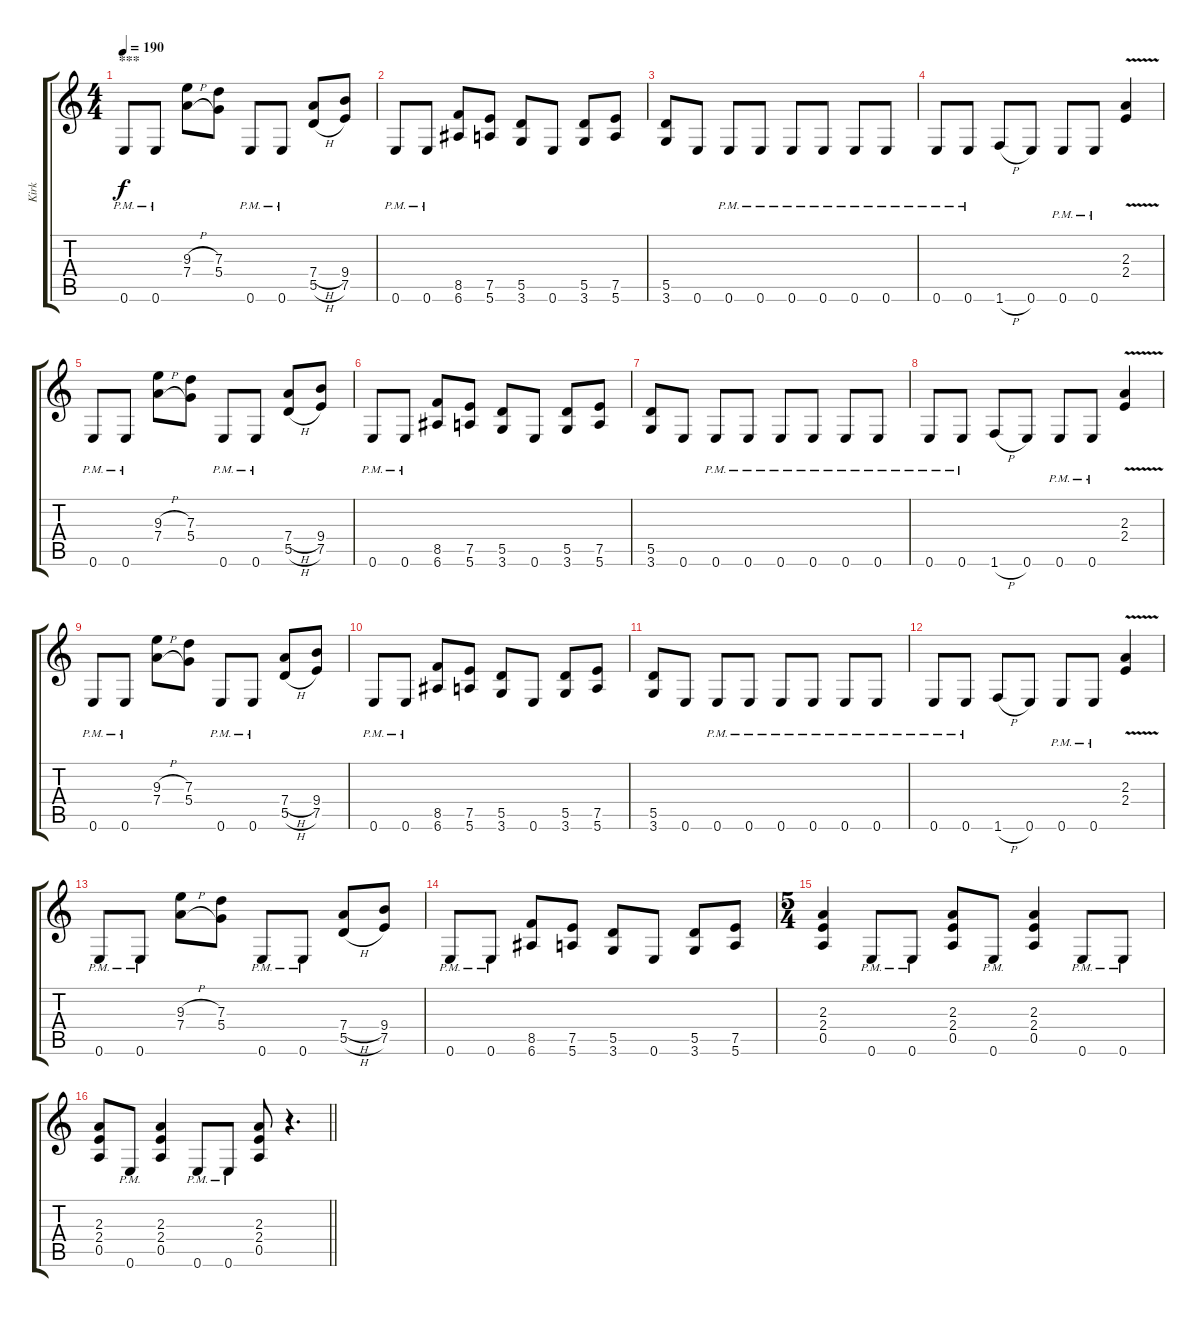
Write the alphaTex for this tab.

\track ("Kirk" "Kirk") {instrument overdrivenguitar}
\staff {score tabs}
\tuning (E4 B3 G3 D3 A2 E2) {hide}
\ts (4 4)
\section ("" "***")
\tempo 190
\clef g2
\ks c
0.6{pm}.8{dy f instrument overdrivenguitar} 0.6{pm}.8 (9.3{h} 7.4{h}).8 (7.3 5.4).8 0.6{pm}.8 0.6{pm}.8 (7.4{h} 5.5{h}).8 (9.4 7.5).8 |
0.6{pm}.8 0.6{pm}.8 (8.5 6.6).8 (7.5 5.6).8 (5.5 3.6).8 0.6.8 (5.5 3.6).8 (7.5 5.6).8 |
(5.5 3.6).8 0.6.8 0.6{pm}.8 0.6{pm}.8 0.6{pm}.8 0.6{pm}.8 0.6{pm}.8 0.6{pm}.8 |
0.6{pm}.8 0.6{pm}.8 1.6{h}.8 0.6.8 0.6{pm}.8 0.6{pm}.8 (2.3{v} 2.4{v}).4 |
0.6{pm}.8 0.6{pm}.8 (9.3{h} 7.4{h}).8 (7.3 5.4).8 0.6{pm}.8 0.6{pm}.8 (7.4{h} 5.5{h}).8 (9.4 7.5).8 |
0.6{pm}.8 0.6{pm}.8 (8.5 6.6).8 (7.5 5.6).8 (5.5 3.6).8 0.6.8 (5.5 3.6).8 (7.5 5.6).8 |
(5.5 3.6).8 0.6.8 0.6{pm}.8 0.6{pm}.8 0.6{pm}.8 0.6{pm}.8 0.6{pm}.8 0.6{pm}.8 |
0.6{pm}.8 0.6{pm}.8 1.6{h}.8 0.6.8 0.6{pm}.8 0.6{pm}.8 (2.3{v} 2.4{v}).4 |
0.6{pm}.8 0.6{pm}.8 (9.3{h} 7.4{h}).8 (7.3 5.4).8 0.6{pm}.8 0.6{pm}.8 (7.4{h} 5.5{h}).8 (9.4 7.5).8 |
0.6{pm}.8 0.6{pm}.8 (8.5 6.6).8 (7.5 5.6).8 (5.5 3.6).8 0.6.8 (5.5 3.6).8 (7.5 5.6).8 |
(5.5 3.6).8 0.6.8 0.6{pm}.8 0.6{pm}.8 0.6{pm}.8 0.6{pm}.8 0.6{pm}.8 0.6{pm}.8 |
0.6{pm}.8 0.6{pm}.8 1.6{h}.8 0.6.8 0.6{pm}.8 0.6{pm}.8 (2.3{v} 2.4{v}).4 |
0.6{pm}.8 0.6{pm}.8 (9.3{h} 7.4{h}).8 (7.3 5.4).8 0.6{pm}.8 0.6{pm}.8 (7.4{h} 5.5{h}).8 (9.4 7.5).8 |
0.6{pm}.8 0.6{pm}.8 (8.5 6.6).8 (7.5 5.6).8 (5.5 3.6).8 0.6.8 (5.5 3.6).8 (7.5 5.6).8 |
\ts (5 4)
(2.3 2.4 0.5).4 0.6{pm}.8 0.6{pm}.8 (2.3 2.4 0.5).8 0.6{pm}.8 (2.3 2.4 0.5).4 0.6{pm}.8 0.6{pm}.8 |
\barLineRight lightlight
(2.3 2.4 0.5).8 0.6{pm}.8 (2.3 2.4 0.5).4 0.6{pm}.8 0.6{pm}.8 (2.3 2.4 0.5).8 r.4{d}
